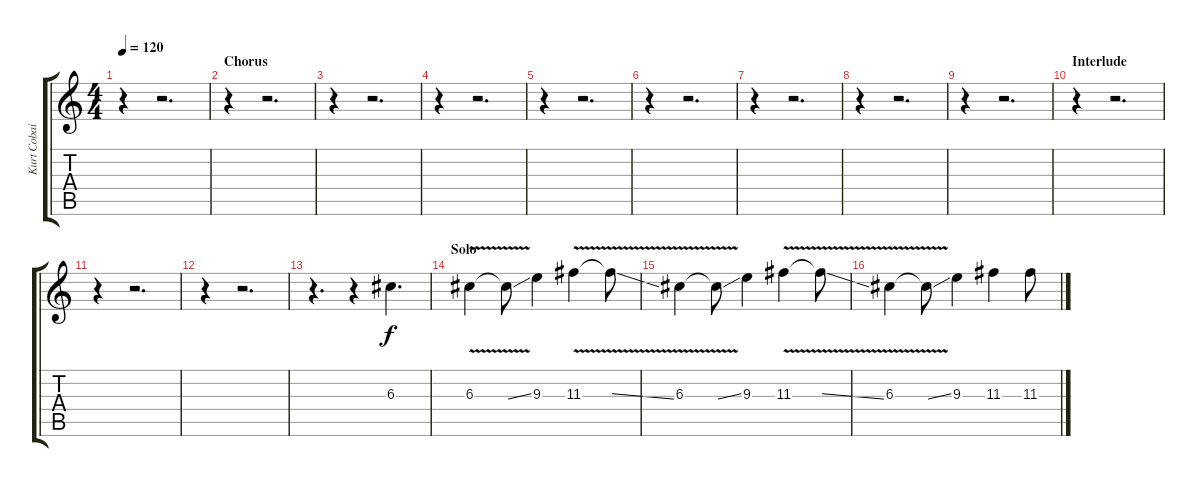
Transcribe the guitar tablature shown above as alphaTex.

\track ("Kurt Cobain (Solo)" "Kurt Cobai") {instrument distortionguitar}
\staff {score tabs}
\tuning (E4 B3 G3 D3 A2 E2) {hide}
\ts (4 4)
\tempo 120
\clef g2
\ks c
r.4{dy f} r.2{d} |
\section ("" "Chorus")
r.4 r.2{d} |
r.4 r.2{d} |
r.4 r.2{d} |
r.4 r.2{d} |
r.4 r.2{d} |
r.4 r.2{d} |
r.4 r.2{d} |
r.4 r.2{d} |
\section ("" "Interlude")
r.4 r.2{d} |
r.4 r.2{d} |
r.4 r.2{d} |
r.4{d} r.4 6.3.4{d} |
\section ("" "Solo")
6.3{v}.4 6.3{v ss t}.8 9.3.4 11.3{v}.4 11.3{v ss t}.8 |
6.3{v}.4 6.3{v ss t}.8 9.3.4 11.3{v}.4 11.3{v ss t}.8 |
6.3{v}.4 6.3{v ss t}.8 9.3.4 11.3.4 11.3.8
